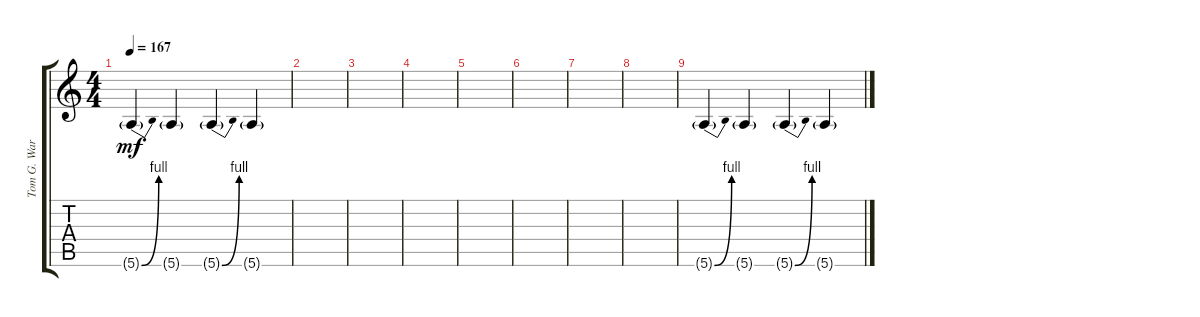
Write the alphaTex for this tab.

\track ("Tom G. Warrior (Lead)" "Tom G. War") {instrument overdrivenguitar}
\staff {score tabs}
\tuning (E4 B3 G3 D3 A2 E2) {hide}
\ts (4 4)
\tempo 167
\clef g2
\ks c
5.6{be (bend 0 0 60 4) g}.4{dy mf} 5.6{g}.4 5.6{be (bend 0 0 60 4) g}.4 5.6{g}.4 |
|
|
|
|
|
|
|
5.6{be (bend 0 0 60 4) g}.4 5.6{g}.4 5.6{be (bend 0 0 60 4) g}.4 5.6{g}.4
